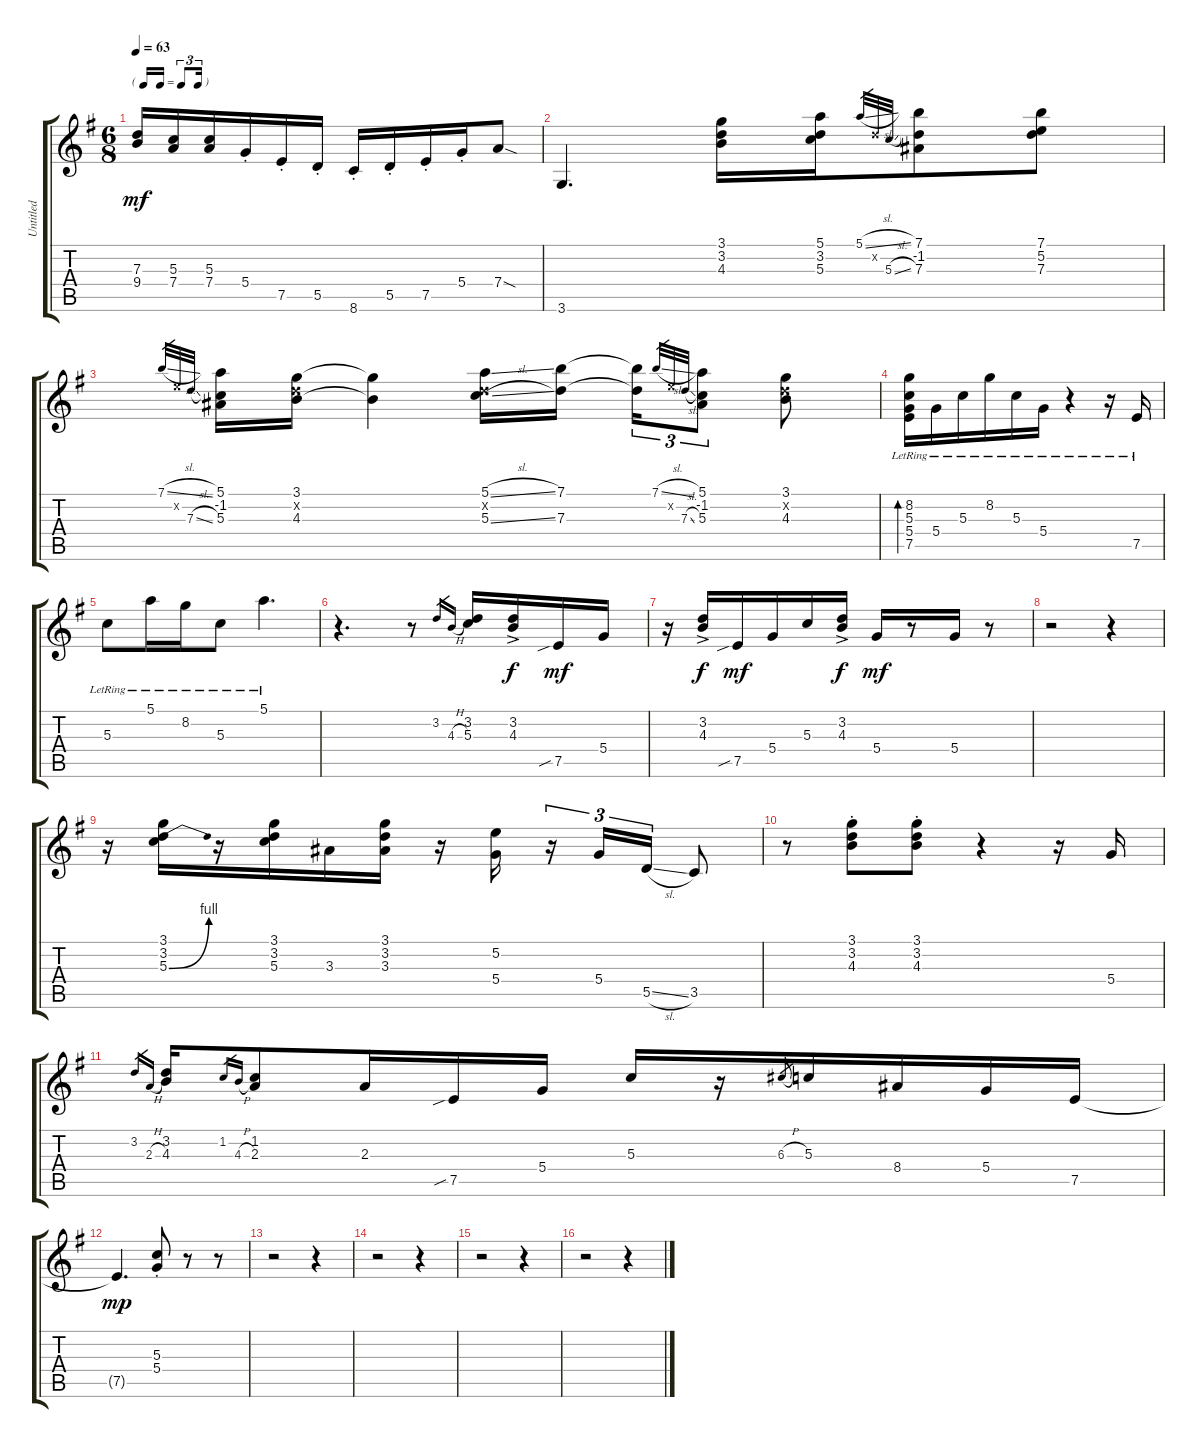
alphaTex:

\track ("Untitled" "Untitled") {instrument electricguitarjazz}
\staff {score tabs}
\tuning (E4 B3 G3 D3 A2 E2) {hide}
\ts (6 8)
\tf triplet16th
\tempo 63
\clef g2
\ks g
(7.3 9.4).16{dy mf} (5.3 7.4).16 (5.3 7.4).16 5.4{st}.16 7.5{st}.16 5.5{st}.16 8.6{st}.16 5.5{st}.16 7.5{st}.16 5.4{st}.16 7.4{sod}.8 |
3.6.4{d} (3.1 3.2 4.3).16 (5.1 3.2 5.3).16 5.1{sl}.32{gr} 3.2{x}.32{gr} 5.3{sl}.32{gr} (7.1 -1.2 7.3).8 (7.1 5.2 7.3).8 |
7.1{sl}.32{gr} 5.2{x}.32{gr} 7.3{sl}.32{gr} (5.1 -1.2 5.3).16 (3.1 3.2{x} 4.3).16 (3.1{t} 4.3{t}).4 (5.1{sl} 3.2{x} 5.3{sl}).16 (7.1 7.3).16{beam splitsecondary} (7.1{t} 7.3{t}).16{tu (3 2)} 7.1{sl}.32{gr} 5.2{x}.32{gr} 7.3{sl}.32{gr} (5.1 -1.2 5.3).8{tu (3 2)} (3.1 3.2{x} 4.3).8 |
(8.2{lr} 5.3{lr} 5.4{lr} 7.5{lr}).16{bd 30} 5.4{lr}.16 5.3{lr}.16 8.2{lr}.16 5.3{lr}.16 5.4{lr}.16 r.4 r.16 7.5{lr}.16 |
5.3{lr}.8 5.1{lr}.16 8.2{lr}.16 5.3{lr}.8 5.1{lr}.4{d} |
r.4{d} r.8 3.2.16{gr} 4.3{h}.16{gr} (3.2 5.3).16 (3.2{ac} 4.3{ac}).16{dy f} 7.5{sib}.16{dy mf} 5.4.16 |
r.16 (3.2{ac} 4.3{ac}).16{dy f} 7.5{sib}.16{dy mf} 5.4.16 5.3.16 (3.2{ac} 4.3{ac}).16{dy f} 5.4.16{dy mf} r.8 5.4.16 r.8 |
r.2 r.4 |
r.16 (3.1 3.2 5.3{be (bend 0 0 60 4)}).16 r.16 (3.1 3.2 5.3).16 3.3.16 (3.1 3.2 3.3).16 r.16 (5.2 5.4).16 r.16{tu (3 2)} 5.4.16{tu (3 2)} 5.5{sl}.16{tu (3 2)} 3.5.8 |
r.8 (3.1{st} 3.2{st} 4.3{st}).8 (3.1{st} 3.2{st} 4.3{st}).8 r.4 r.16 5.4.16 |
3.2.16{gr} 2.3{h}.16{gr} (3.2 4.3).16 1.2.16{gr} 4.3{h}.16{gr} (1.2 2.3).8 2.3.16 7.5{sib}.16 5.4.16 5.3.16 r.16 6.3{h}.8{gr} 5.3.16 8.4.16 5.4.16 7.5.16 |
7.5{t}.4{d dy mp} (5.3{st} 5.4{st}).8 r.8 r.8 |
r.2 r.4 |
r.2 r.4 |
r.2 r.4 |
r.2 r.4
